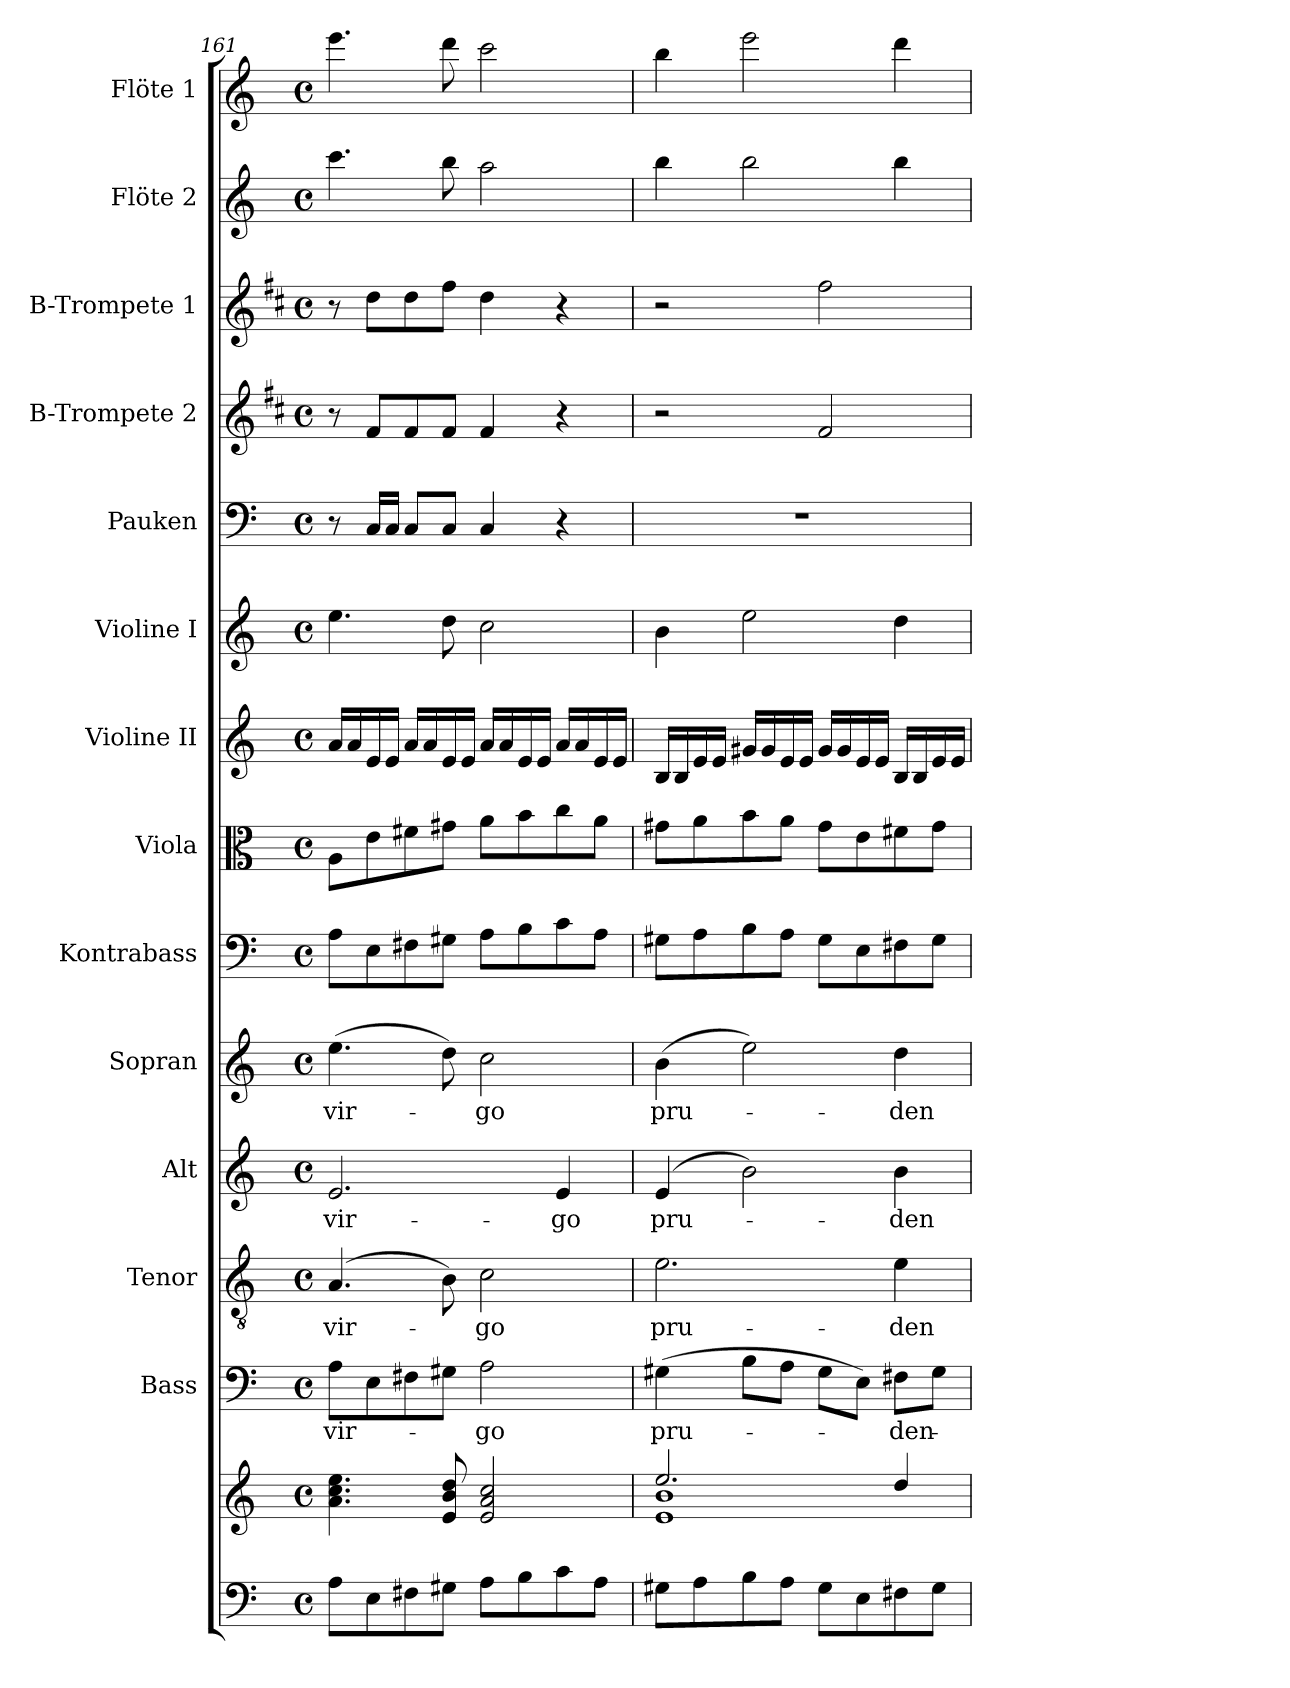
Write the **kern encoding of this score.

**kern	**kern	**kern	**text	**kern	**text	**kern	**text	**kern	**text	**kern	**kern	**kern	**kern	**kern	**kern	**kern	**kern	**kern
*part14	*part14	*part13	*part13	*part12	*part12	*part11	*part11	*part10	*part10	*part9	*part8	*part7	*part6	*part5	*part4	*part3	*part2	*part1
*staff15	*staff14	*staff13	*staff13	*staff12	*staff12	*staff11	*staff11	*staff10	*staff10	*staff9	*staff8	*staff7	*staff6	*staff5	*staff4	*staff3	*staff2	*staff1
*	*	*I"Bass	*	*I"Tenor	*	*I"Alt	*	*I"Sopran	*	*I"Kontrabass	*I"Viola	*I"Violine II	*I"Violine I	*I"Pauken	*I"B-Trompete 2	*I"B-Trompete 1	*I"Flöte 2	*I"Flöte 1
*	*	*I'B.	*	*I'T.	*	*I'A.	*	*I'S.	*	*I'Kb.	*I'Vla.	*I'Vl. II	*I'Vl. I	*I'Pk.	*I'B Trp. 2	*I'B Trp. 1	*I'Fl. 2	*I'Fl. 1
*clefF4	*clefG2	*clefF4	*	*clefGv2	*	*clefG2	*	*clefG2	*	*clefF4	*clefC3	*clefG2	*clefG2	*clefF4	*clefG2	*clefG2	*clefG2	*clefG2
*	*	*	*	*	*	*	*	*	*	*ITrd7c12	*	*	*	*	*ITrd1c2	*ITrd1c2	*	*
*k[]	*k[]	*k[]	*	*k[]	*	*k[]	*	*k[]	*	*k[]	*k[]	*k[]	*k[]	*k[]	*k[]	*k[]	*k[]	*k[]
*C:	*C:	*C:	*	*C:	*	*C:	*	*C:	*	*C:	*C:	*C:	*C:	*C:	*C:	*C:	*C:	*C:
*M4/4	*M4/4	*M4/4	*	*M4/4	*	*M4/4	*	*M4/4	*	*M4/4	*M4/4	*M4/4	*M4/4	*M4/4	*M4/4	*M4/4	*M4/4	*M4/4
*met(c)	*met(c)	*met(c)	*	*met(c)	*	*met(c)	*	*met(c)	*	*met(c)	*met(c)	*met(c)	*met(c)	*met(c)	*met(c)	*met(c)	*met(c)	*met(c)
=161	=161	=161	=161	=161	=161	=161	=161	=161	=161	=161	=161	=161	=161	=161	=161	=161	=161	=161
!	!	!	!LO:LY:b	!	!LO:LY:b	!	!LO:LY:b	!	!LO:LY:b	!	!	!	!	!	!	!	!	!
8A\L	4.a\ 4.cc\ 4.ee\	8A\L	vir-	(4.A/	vir-	2.e/	vir-	(>4.ee\	vir-	8AA\L	8A\L	16a/LL	4.ee\	8r	8r	8r	4.ccc\	4.eee\
.	.	.	.	.	.	.	.	.	.	.	.	16a/	.	.	.	.	.	.
8E\	.	8E\	.	.	.	.	.	.	.	8EE\	8e\	16e/	.	16C/LL	8e/L	8cc\L	.	.
.	.	.	.	.	.	.	.	.	.	.	.	16e/JJ	.	16C/JJ	.	.	.	.
8F#X\	.	8F#X\	.	.	.	.	.	.	.	8FF#X\	8f#X\	16a/LL	.	8C/L	8e/	8cc\	.	.
.	.	.	.	.	.	.	.	.	.	.	.	16a/	.	.	.	.	.	.
8G#X\J	8e/ 8b/ 8dd/	8G#X\J	.	8B\)	.	.	.	8dd\)	.	8GG#X\J	8g#X\J	16e/	8dd\	8C/J	8e/J	8ee\J	8bb\	8ddd\
.	.	.	.	.	.	.	.	.	.	.	.	16e/JJ	.	.	.	.	.	.
!	!	!	!LO:LY:b	!	!LO:LY:b	!	!	!	!LO:LY:b	!	!	!	!	!	!	!	!	!
8A\L	2e/ 2a/ 2cc/	2A\	-go	2c\	-go	.	.	2cc\	-go	8AA\L	8a\L	16a/LL	2cc\	4C/	4e/	4cc\	2aa\	2ccc\
.	.	.	.	.	.	.	.	.	.	.	.	16a/	.	.	.	.	.	.
8B\	.	.	.	.	.	.	.	.	.	8BB\	8b\	16e/	.	.	.	.	.	.
.	.	.	.	.	.	.	.	.	.	.	.	16e/JJ	.	.	.	.	.	.
!	!	!	!	!	!	!	!LO:LY:b	!	!	!	!	!	!	!	!	!	!	!
8c\	.	.	.	.	.	4e/	-go	.	.	8C\	8cc\	16a/LL	.	4r	4r	4r	.	.
.	.	.	.	.	.	.	.	.	.	.	.	16a/	.	.	.	.	.	.
8A\J	.	.	.	.	.	.	.	.	.	8AA\J	8a\J	16e/	.	.	.	.	.	.
.	.	.	.	.	.	.	.	.	.	.	.	16e/JJ	.	.	.	.	.	.
=162	=162	=162	=162	=162	=162	=162	=162	=162	=162	=162	=162	=162	=162	=162	=162	=162	=162	=162
*	*^	*	*	*	*	*	*	*	*	*	*	*	*	*	*	*	*	*
!	!	!	!	!LO:LY:b	!	!LO:LY:b	!	!LO:LY:b	!	!LO:LY:b	!	!	!	!	!	!	!	!	!
8G#X\L	2.ee/	1e 1b	(>4G#X\	pru-	2.e\	pru-	(4e/	pru-	(>4b\	pru-	8GG#X\L	8g#X\L	16B/LL	4b\	1r	2r	2r	4bb\	4bb\
.	.	.	.	.	.	.	.	.	.	.	.	.	16B/	.	.	.	.	.	.
8A\	.	.	.	.	.	.	.	.	.	.	8AA\	8a\	16e/	.	.	.	.	.	.
.	.	.	.	.	.	.	.	.	.	.	.	.	16e/JJ	.	.	.	.	.	.
8B\	.	.	8B\L	.	.	.	2b\)	.	2ee\)	.	8BB\	8b\	16g#X/LL	2ee\	.	.	.	2bb\	2eee\
.	.	.	.	.	.	.	.	.	.	.	.	.	16g#/	.	.	.	.	.	.
8A\J	.	.	8A\J	.	.	.	.	.	.	.	8AA\J	8a\J	16e/	.	.	.	.	.	.
.	.	.	.	.	.	.	.	.	.	.	.	.	16e/JJ	.	.	.	.	.	.
8G#\L	.	.	8G#\L	.	.	.	.	.	.	.	8GG#\L	8g#\L	16g#/LL	.	.	2e/	2ee\	.	.
.	.	.	.	.	.	.	.	.	.	.	.	.	16g#/	.	.	.	.	.	.
8E\	.	.	8E\J)	.	.	.	.	.	.	.	8EE\	8e\	16e/	.	.	.	.	.	.
.	.	.	.	.	.	.	.	.	.	.	.	.	16e/JJ	.	.	.	.	.	.
!	!	!	!	!LO:LY:b	!	!LO:LY:b	!	!LO:LY:b	!	!LO:LY:b	!	!	!	!	!	!	!	!	!
8F#X\	4dd/	.	8F#X\L	-den-	4e\	-den-	4b\	-den-	4dd\	-den-	8FF#X\	8f#X\	16B/LL	4dd\	.	.	.	4bb\	4ddd\
.	.	.	.	.	.	.	.	.	.	.	.	.	16B/	.	.	.	.	.	.
8G#\J	.	.	8G#\J	.	.	.	.	.	.	.	8GG#\J	8g#\J	16e/	.	.	.	.	.	.
.	.	.	.	.	.	.	.	.	.	.	.	.	16e/JJ	.	.	.	.	.	.
*	*v	*v	*	*	*	*	*	*	*	*	*	*	*	*	*	*	*	*	*
=	=	=	=	=	=	=	=	=	=	=	=	=	=	=	=	=	=	=
*-	*-	*-	*-	*-	*-	*-	*-	*-	*-	*-	*-	*-	*-	*-	*-	*-	*-	*-
